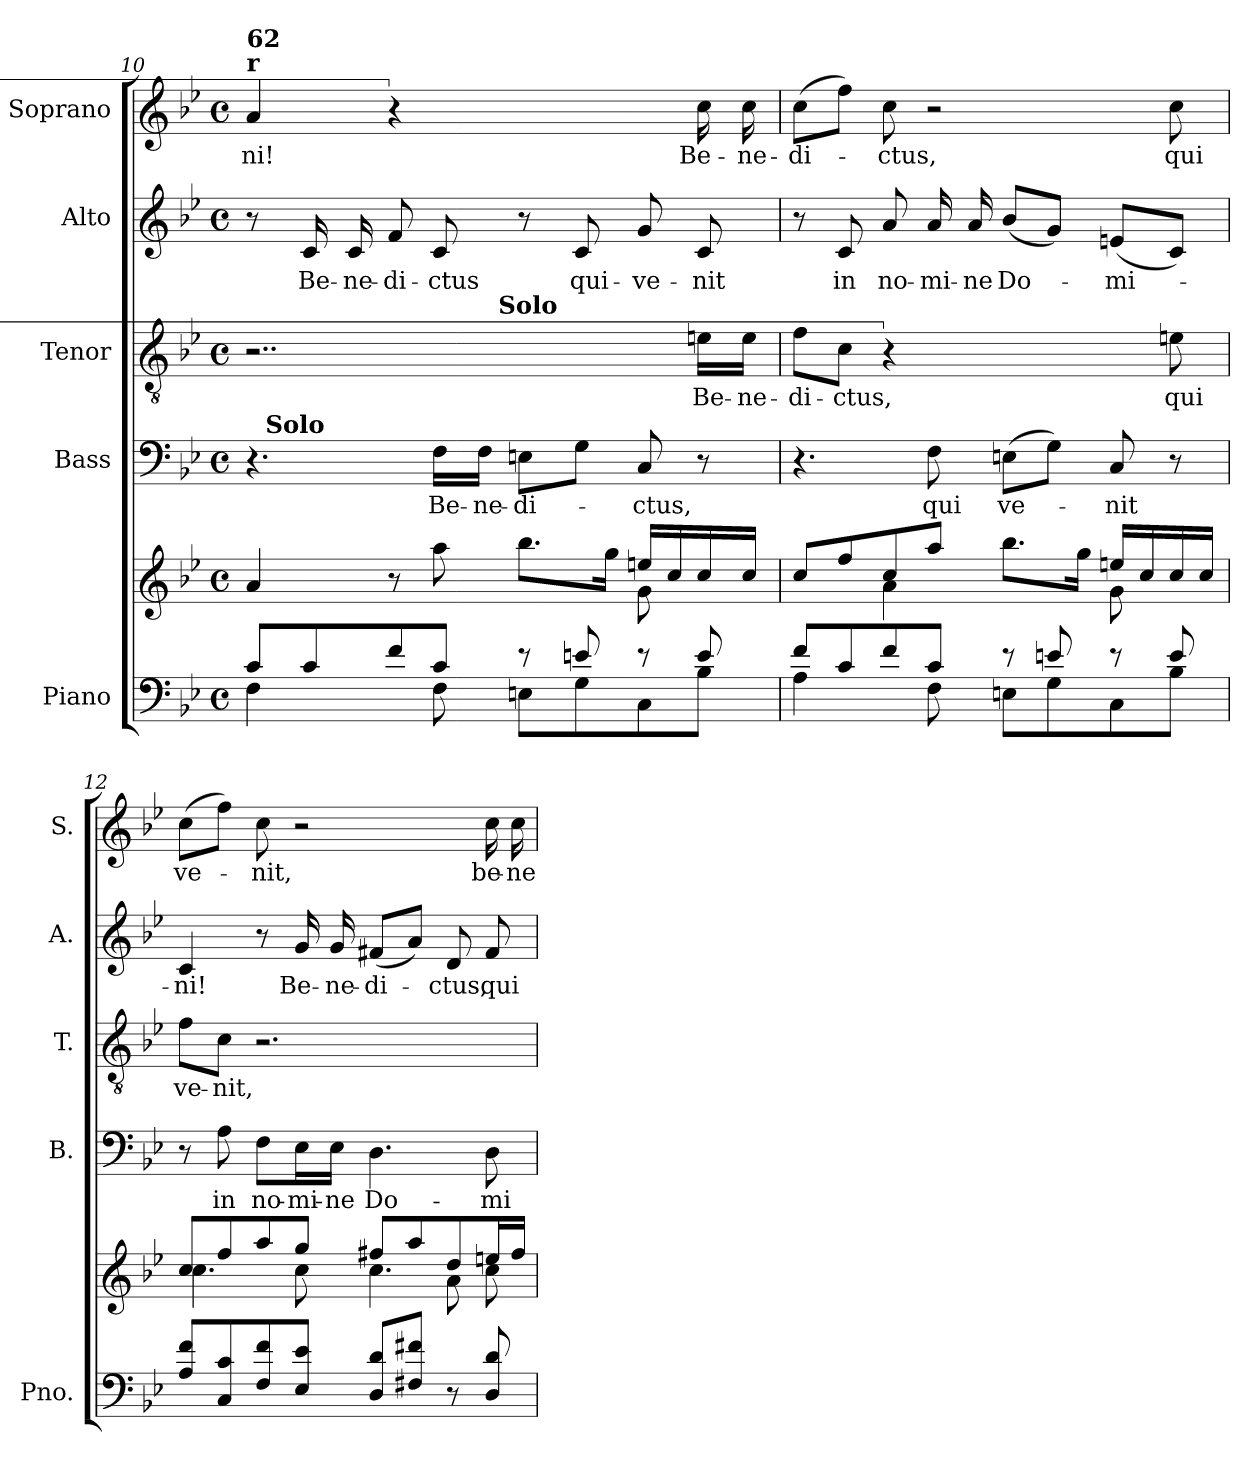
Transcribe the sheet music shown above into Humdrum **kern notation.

**kern	**kern	**kern	**text	**kern	**text	**kern	**text	**kern	**text
*part5	*part5	*part4	*part4	*part3	*part3	*part2	*part2	*part1	*part1
*staff6	*staff5	*staff4	*staff4	*staff3	*staff3	*staff2	*staff2	*staff1	*staff1
*I"Piano	*	*I"Bass	*	*I"Tenor	*	*I"Alto	*	*I"Soprano	*
*I'Pno.	*	*I'B.	*	*I'T.	*	*I'A.	*	*I'S.	*
!!LO:LB:g=z
*clefF4	*clefG2	*clefF4	*	*clefGv2	*	*clefG2	*	*clefG2	*
*k[b-e-]	*k[b-e-]	*k[b-e-]	*	*k[b-e-]	*	*k[b-e-]	*	*k[b-e-]	*
*B-:	*B-:	*B-:	*	*B-:	*	*B-:	*	*B-:	*
*M4/4	*M4/4	*M4/4	*	*M4/4	*	*M4/4	*	*M4/4	*
*met(c)	*met(c)	*met(c)	*	*met(c)	*	*met(c)	*	*met(c)	*
=10	=10	=10	=10	=10	=10	=10	=10	=10	=10
*^	*^	*	*	*	*	*	*	*	*
!	!	!	!	!	!	!	!	!	!	!LO:TX:a:B:t=r	!
!	!	!	!	!	!	!	!	!	!	!LO:TX:a:B:t=62	!
!	!	!	!	!	!	!	!	!	!	!	!LO:LY:b
*	*	*	*	*^	*	*^	*	*	*	*	*
8c/L	4F\	4a/	2.ryy	4.r	32ryy	.	2..r	4...ryy	.	8r	.	4a/	-ni!
!	!	!	!	!	!LO:TX:a:B:t=Solo	!	!	!	!	!	!	!	!
.	.	.	.	.	2ryy	.	.	.	.	.	.	.	.
!	!	!	!	!	!	!	!	!	!	!	!LO:LY:b	!	!
8c/	.	.	.	.	.	.	.	.	.	16c/	Be-	.	.
!	!	!	!	!	!	!	!	!	!	!	!LO:LY:b	!	!
.	.	.	.	.	.	.	.	.	.	16c/	-ne-	.	.
!	!	!	!	!	!	!	!	!	!	!	!LO:LY:b	!LO:N:vis=2.	!
8f/	8ryy	8r	.	.	.	.	.	.	.	8f/	-di-	8%5r	.
!	!	!	!	!	!	!LO:LY:b	!	!	!	!	!LO:LY:b	!	!
8c/J	8F\	8aa\	.	16F\LL	.	Be-	.	.	.	8c/	-ctus	.	.
!	!	!	!	!	!	!LO:LY:b	!	!	!	!	!	!	!
.	.	.	.	16F\JJ	.	-ne-	.	.	.	.	.	.	.
!	!	!	!	!	!	!	!	!LO:TX:a:B:t=Solo	!	!	!	!	!
.	.	.	.	.	.	.	.	2ryy	.	.	.	.	.
!	!	!	!	!	!	!LO:LY:b	!	!	!	!	!	!	!
8r	8En\L	8.bb-\L	.	8En\L	.	-di-	.	.	.	8r	.	.	.
.	.	.	.	.	4...ryy	.	.	.	.	.	.	.	.
!	!	!	!	!	!	!	!	!	!	!	!LO:LY:b	!	!
8en/	8G\	.	.	8G\J	.	.	.	.	.	8c/	qui-	.	.
.	.	16gg\Jk	.	.	.	.	.	.	.	.	.	.	.
!	!	!	!	!	!	!LO:LY:b	!	!	!	!	!LO:LY:b	!	!
8r	8C\	16een/LL	8g\	8C/	.	-ctus,	.	.	.	8g/	-ve-	.	.
.	.	16cc/	.	.	.	.	.	.	.	.	.	.	.
!	!	!	!	!	!	!	!	!	!LO:LY:b	!	!LO:LY:b	!	!LO:LY:b
8e/	8B-\J	16cc/	8ryy	8r	.	.	16en\LL	.	Be-	8c/	-nit	16cc\	Be-
!	!	!	!	!	!	!	!	!	!LO:LY:b	!	!	!	!LO:LY:b
.	.	16cc/JJ	.	.	.	.	16e\JJ	.	-ne-	.	.	16cc\	-ne-
.	.	.	.	.	.	.	.	32ryy	.	.	.	.	.
=11	=11	=11	=11	=11	=11	=11	=11	=11	=11	=11	=11	=11	=11
!	!	!	!	!	!	!	!	!	!LO:LY:b	!	!	!	!LO:LY:b
*	*	*	*	*v	*v	*	*	*	*	*	*	*	*
*	*	*	*	*	*	*v	*v	*	*	*	*	*
8f/L	4A\	8cc/L	4ryy	4.r	.	8f\L	-di-	8r	.	(>8cc\L	-di-
!	!	!	!	!	!	!	!LO:LY:b	!	!LO:LY:b	!	!
8c/	.	8ff/	.	.	.	8c\J	-ctus,	8c/	in	8ff\J)	.
!	!	!	!	!	!	!LO:N:vis=2.	!	!	!LO:LY:b	!	!LO:LY:b
8f/	8ryy	8cc/	4a\	.	.	8%5r	.	8a/	no-	8cc\	-ctus,
!	!	!	!	!	!LO:LY:b	!	!	!	!LO:LY:b	!	!
8c/J	8F\	8aa/J	.	8F\	qui	.	.	16a/	-mi-	2r	.
!	!	!	!	!	!	!	!	!	!LO:LY:b	!	!
.	.	.	.	.	.	.	.	16a/	-ne	.	.
!	!	!	!	!	!LO:LY:b	!	!	!	!LO:LY:b	!	!
8r	8En\L	8.bb-\L	4ryy	(>8En\L	ve-	.	.	(<8b-/L	Do-	.	.
8en/	8G\	.	.	8G\J)	.	.	.	8g/J)	.	.	.
.	.	16gg\Jk	.	.	.	.	.	.	.	.	.
!	!	!	!	!	!LO:LY:b	!	!	!	!LO:LY:b	!	!
8r	8C\	16een/LL	8g\	8C/	-nit	.	.	(<8en/L	-mi-	.	.
.	.	16cc/	.	.	.	.	.	.	.	.	.
!	!	!	!	!	!	!	!LO:LY:b	!	!	!	!LO:LY:b
8e/	8B-\J	16cc/	8ryy	8r	.	8en\	qui	8c/J)	.	8cc\	qui
.	.	16cc/JJ	.	.	.	.	.	.	.	.	.
*v	*v	*	*	*	*	*	*	*	*	*	*
=12	=12	=12	=12	=12	=12	=12	=12	=12	=12	=12
*	*	*^	*	*	*	*	*	*	*	*
!	!	!	!	!	!	!	!LO:LY:b	!	!LO:LY:b	!	!LO:LY:b
8A/ 8f/L	8cc/L	4.cc\	2.ryy	8r	.	8f\L	ve-	4c/	-ni!	(>8cc\L	ve-
!	!	!	!	!	!LO:LY:b	!	!LO:LY:b	!	!	!	!
8C/ 8c/	8ff/	.	.	8A\	in	8c\J	-nit,	.	.	8ff\J)	.
!	!	!	!	!	!LO:LY:b	!	!	!	!	!	!LO:LY:b
8F/ 8f/	8aa/	.	.	8F\L	no-	2.r	.	8r	.	8cc\	-nit,
!	!	!	!	!	!LO:LY:b	!	!	!	!LO:LY:b	!	!
8E-/ 8e-/J	8gg/J	8cc\	.	16E-\L	-mi-	.	.	16g/	Be-	2r	.
!	!	!	!	!	!LO:LY:b	!	!	!	!LO:LY:b	!	!
.	.	.	.	16E-\JJ	-ne	.	.	16g/	-ne-	.	.
!	!	!	!	!	!LO:LY:b	!	!	!	!LO:LY:b	!	!
8D/ 8d/L	8ff#X/L	4.cc\	.	4.D\	Do-	.	.	(<8f#X/L	-di-	.	.
8F#X/ 8f#X/J	8aa/	.	.	.	.	.	.	8a/J)	.	.	.
!	!	!	!	!	!	!	!	!	!LO:LY:b	!	!
8r	8dd/	.	8a\	.	.	.	.	8d/	-ctus,	.	.
!	!	!	!	!	!LO:LY:b	!	!	!	!LO:LY:b	!	!LO:LY:b
8D/ 8d/	16een/L	8cc\	8ryy	8D\	-mi-	.	.	8f#/	qui	16cc\	be-
!	!	!	!	!	!	!	!	!	!	!	!LO:LY:b
.	16ff#/JJ	.	.	.	.	.	.	.	.	16cc\	-ne-
*	*v	*v	*v	*	*	*	*	*	*	*	*
=	=	=	=	=	=	=	=	=	=
*-	*-	*-	*-	*-	*-	*-	*-	*-	*-
